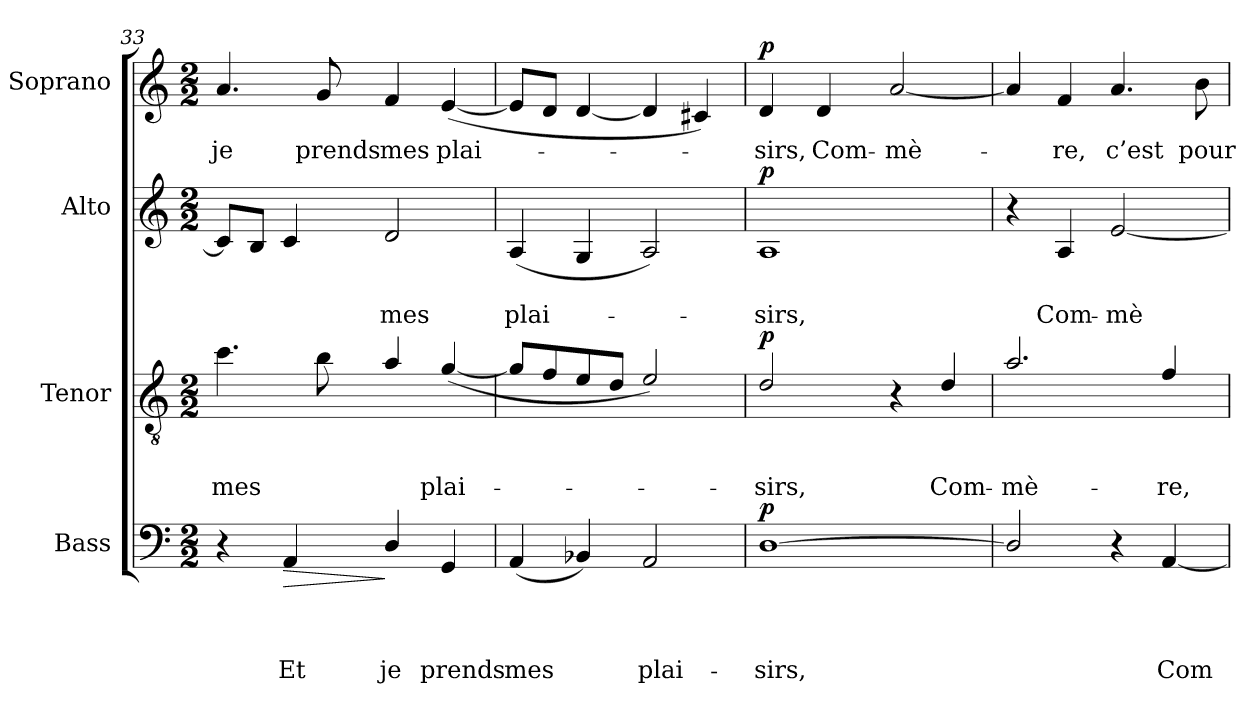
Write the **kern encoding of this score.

**kern	**text	**text	**text	**text	**dynam	**kern	**text	**text	**text	**dynam	**kern	**text	**text	**dynam	**kern	**text	**dynam
*part4	*part4	*part4	*part4	*part4	*part4	*part3	*part3	*part3	*part3	*part3	*part2	*part2	*part2	*part2	*part1	*part1	*part1
*staff4	*staff4	*staff4	*staff4	*staff4	*staff4	*staff3	*staff3	*staff3	*staff3	*staff3	*staff2	*staff2	*staff2	*staff2	*staff1	*staff1	*staff1
*I"Bass	*	*	*	*	*	*I"Tenor	*	*	*	*	*I"Alto	*	*	*	*I"Soprano	*	*
*I'B	*	*	*	*	*	*I'T	*	*	*	*	*I'A	*	*	*	*I'S	*	*
!!LO:PB:g=z
*clefF4	*	*	*	*	*	*clefGv2	*	*	*	*	*clefG2	*	*	*	*clefG2	*	*
*	*	*	*	*	*	*ITrd7c12	*	*	*	*	*	*	*	*	*	*	*
*k[]	*	*	*	*	*	*k[]	*	*	*	*	*k[]	*	*	*	*k[]	*	*
*C:	*	*	*	*	*	*C:	*	*	*	*	*C:	*	*	*	*C:	*	*
*M2/2	*	*	*	*	*	*M2/2	*	*	*	*	*M2/2	*	*	*	*M2/2	*	*
=33	=33	=33	=33	=33	=33	=33	=33	=33	=33	=33	=33	=33	=33	=33	=33	=33	=33
!	!	!	!	!	!	!	!	!	!LO:LY:b	!	!	!	!	!	!	!	!
!	!	!	!	!	!	!	!	!	!	!	!	!	!	!	!	!LO:LY:b	!
4r	.	.	.	.	.	4.c\	.	.	mes	.	8c/L]	.	.	.	4.a/	je	.
.	.	.	.	.	.	.	.	.	.	.	8B/J	.	.	.	.	.	.
!	!	!	!	!LO:LY:b	!LO:HP:b	!	!	!	!	!	!	!	!	!	!	!	!
4AA/	.	.	.	Et	>	.	.	.	.	.	4c/	.	.	.	.	.	.
!	!	!	!	!	!	!	!	!	!	!	!	!	!	!	!	!LO:LY:b	!
.	.	.	.	.	.	8B\	.	.	.	.	.	.	.	.	8g/	prends	.
!	!	!	!	!LO:LY:b	!	!	!	!	!	!	!	!	!	!	!	!	!
!	!	!	!	!	!	!	!	!	!	!	!	!	!LO:LY:b	!	!	!	!
!	!	!	!	!	!	!	!	!	!	!	!	!	!	!	!	!LO:LY:b	!
4D/	.	.	.	je	]	4A/	.	.	.	.	2d/	.	mes	.	4f/	mes	.
!	!	!	!	!LO:LY:b	!	!	!	!	!	!	!	!	!	!	!	!	!
!	!	!	!	!	!	!	!	!	!LO:LY:b	!	!	!	!	!	!	!	!
!	!	!	!	!	!	!	!	!	!	!	!	!	!	!	!	!LO:LY:b	!
4GG/	.	.	.	prends	.	([4G/	.	.	plai-	.	.	.	.	.	([4e/	plai-	.
=34	=34	=34	=34	=34	=34	=34	=34	=34	=34	=34	=34	=34	=34	=34	=34	=34	=34
!	!	!	!	!LO:LY:b	!	!	!	!	!	!	!	!	!	!	!	!	!
!	!	!	!	!	!	!	!	!	!	!	!	!	!LO:LY:b	!	!	!	!
(4AA/	.	.	.	mes	.	8G/L]	.	.	.	.	(4A/	.	plai-	.	8e/L]	.	.
.	.	.	.	.	.	8F/	.	.	.	.	.	.	.	.	8d/J	.	.
4BB-X/)	.	.	.	.	.	8E/	.	.	.	.	4G/	.	.	.	[<4d/	.	.
.	.	.	.	.	.	8D/J	.	.	.	.	.	.	.	.	.	.	.
!	!	!	!	!LO:LY:b	!	!	!	!	!	!	!	!	!	!	!	!	!
2AA/	.	.	.	plai-	.	2E/)	.	.	.	.	2A/)	.	.	.	4d/]	.	.
.	.	.	.	.	.	.	.	.	.	.	.	.	.	.	4c#X/)	.	.
=35	=35	=35	=35	=35	=35	=35	=35	=35	=35	=35	=35	=35	=35	=35	=35	=35	=35
!	!	!	!	!LO:LY:b	!	!	!	!	!	!	!	!	!	!	!	!	!
!	!	!	!	!	!	!	!	!	!LO:LY:b	!	!	!	!	!	!	!	!
!	!	!	!	!	!	!	!	!	!	!	!	!	!LO:LY:b	!	!	!	!
!	!	!	!	!	!LO:DY:a	!	!	!	!	!LO:DY:a	!	!	!	!LO:DY:a	!	!LO:LY:b	!LO:DY:a
[<1D	.	.	.	-sirs,	p	2D/	.	.	sirs,	p	1A	.	-sirs,	p	4d/	-sirs,	p
!	!	!	!	!	!	!	!	!	!	!	!	!	!	!	!	!LO:LY:b	!
.	.	.	.	.	.	.	.	.	.	.	.	.	.	.	4d/	Com-	.
!	!	!	!	!	!	!	!	!	!	!	!	!	!	!	!	!LO:LY:b	!
.	.	.	.	.	.	4r	.	.	.	.	.	.	.	.	[<2a/	-mè-	.
!	!	!	!	!	!	!	!	!	!LO:LY:b	!	!	!	!	!	!	!	!
.	.	.	.	.	.	4D/	.	.	Com-	.	.	.	.	.	.	.	.
=36	=36	=36	=36	=36	=36	=36	=36	=36	=36	=36	=36	=36	=36	=36	=36	=36	=36
!	!	!	!	!	!	!	!	!	!LO:LY:b	!	!	!	!	!	!	!	!
2D/]	.	.	.	.	.	2.A/	.	.	-mè-	.	4r	.	.	.	4a/]	.	.
!	!	!	!	!	!	!	!	!	!	!	!	!	!LO:LY:b	!	!	!	!
!	!	!	!	!	!	!	!	!	!	!	!	!	!	!	!	!LO:LY:b	!
.	.	.	.	.	.	.	.	.	.	.	4A/	.	Com-	.	4f/	-re,	.
!	!	!	!	!	!	!	!	!	!	!	!	!	!LO:LY:b	!	!	!	!
!	!	!	!	!	!	!	!	!	!	!	!	!	!	!	!	!LO:LY:b	!
4r	.	.	.	.	.	.	.	.	.	.	[<2e/	.	-mè-	.	4.a/	c’est	.
!	!	!	!	!LO:LY:b	!	!	!	!	!	!	!	!	!	!	!	!	!
!	!	!	!	!	!	!	!	!	!LO:LY:b	!	!	!	!	!	!	!	!
[<4AA/	.	.	.	Com-	.	4F/	.	.	-re,	.	.	.	.	.	.	.	.
!	!	!	!	!	!	!	!	!	!	!	!	!	!	!	!	!LO:LY:b	!
.	.	.	.	.	.	.	.	.	.	.	.	.	.	.	8b\	pour	.
=	=	=	=	=	=	=	=	=	=	=	=	=	=	=	=	=	=
*-	*-	*-	*-	*-	*-	*-	*-	*-	*-	*-	*-	*-	*-	*-	*-	*-	*-
